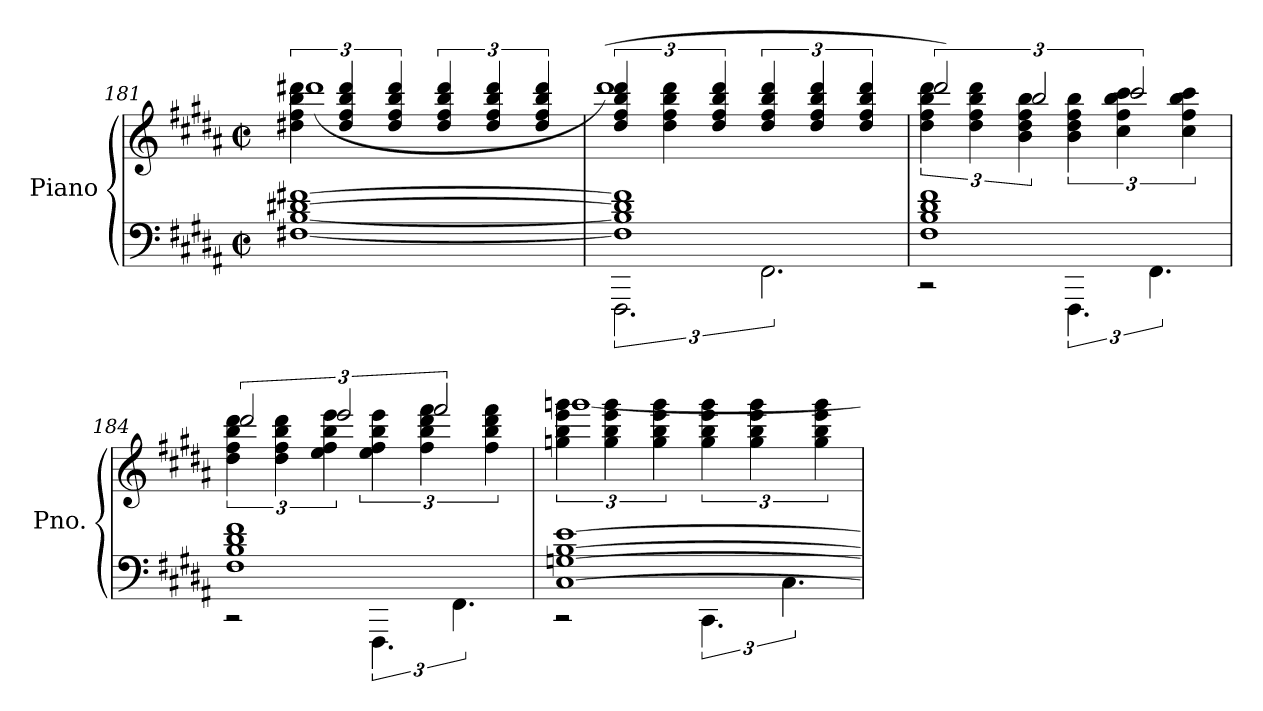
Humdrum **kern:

**kern	**kern
*part1	*part1
*staff2	*staff1
*I"Piano	*
*I'Pno.	*
*clefF4	*clefG2
*k[f#c#g#d#a#]	*k[f#c#g#d#a#]
*M2/2	*M2/2
*met(c|)	*met(c|)
*MM190	*MM190
=181	=181
*	*^
[1F#X [1B [1d#X [1f#X	6dd#X\ 6ff#\ 6bb\ 6ddd#X\	(>1ddd#
.	6dd#/ 6ff#/ 6bb/ 6ddd#/	.
.	6dd#/ 6ff#/ 6bb/ 6ddd#/	.
.	6dd#/ 6ff#/ 6bb/ 6ddd#/	.
.	6dd#/ 6ff#/ 6bb/ 6ddd#/	.
.	6dd#/ 6ff#/ 6bb/ 6ddd#/	.
!!LO:LB:g=z	!!
=182	=182	=182
*^	*	*
1F#] 1B] 1d#] 1f#]	3.FFF#	6dd#/ 6ff#/ 6bb/ 6ddd#/	(>1ddd#)
.	.	6dd#\ 6ff#\ 6bb\ 6ddd#\	.
.	.	6dd#/ 6ff#/ 6bb/ 6ddd#/	.
.	3.FF#	6dd#/ 6ff#/ 6bb/ 6ddd#/	.
.	.	6dd#/ 6ff#/ 6bb/ 6ddd#/	.
.	.	6dd#/ 6ff#/ 6bb/ 6ddd#/	.
=183	=183	=183	=183
1F# 1B 1d# 1f#	2r	6dd#\ 6ff#\ 6bb\ 6ddd#\	3ddd#/)
.	.	6dd#\ 6ff#\ 6bb\ 6ddd#\	.
.	.	6b\ 6dd#\ 6ff#\ 6bb\	3bb/
.	6.FFF#\	6b\ 6dd#\ 6ff#\ 6bb\	.
.	.	6cc#\ 6ff#\ 6bb\ 6ccc#\	3ccc#/
.	6.FF#\	.	.
.	.	6cc#\ 6ff#\ 6bb\ 6ccc#\	.
=184	=184	=184	=184
1F# 1B 1d# 1f#	2r	6dd#\ 6ff#\ 6bb\ 6ddd#\	3ddd#/
.	.	6dd#\ 6ff#\ 6bb\ 6ddd#\	.
.	.	6ee\ 6ff#\ 6bb\ 6eee\	3eee/
.	6.FFF#\	6ee\ 6ff#\ 6bb\ 6eee\	.
.	.	6ff#\ 6bb\ 6ddd#\ 6fff#\	3fff#/
.	6.FF#\	.	.
.	.	6ff#\ 6bb\ 6ddd#\ 6fff#\	.
=185	=185	=185	=185
[1C# [1Gn [1B [1e	2r	6ggn\ 6bb\ 6eee\ 6ggg#\	[1gggn
.	.	6gg\ 6bb\ 6eee\ 6ggg\	.
.	.	6gg\ 6bb\ 6eee\ 6ggg\	.
.	6.CC#\	6gg\ 6bb\ 6eee\ 6ggg\	.
.	.	6gg\ 6bb\ 6eee\ 6ggg\	.
.	6.C#\	.	.
.	.	6gg\ 6bb\ 6eee\ 6ggg\	.
*v	*v	*	*
*	*v	*v
=	=
*-	*-
